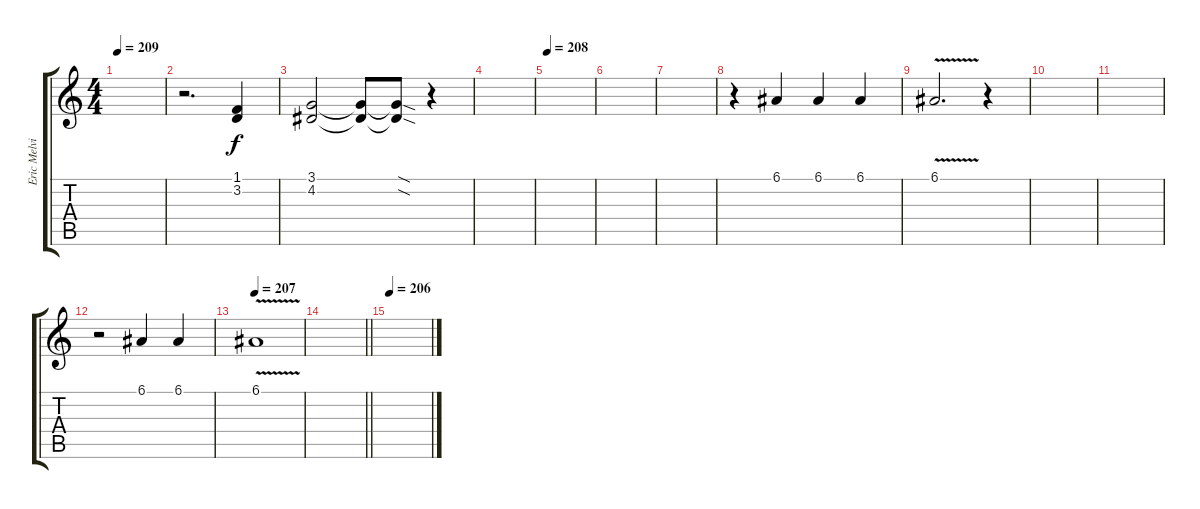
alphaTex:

\track ("Eric Melvin" "Eric Melvi") {instrument tenorsax}
\staff {score tabs}
\tuning (E4 B3 G3 D3 A2 E2) {hide}
\ts (4 4)
\tempo 209
\clef g2
\ks c
|
r.2{d} (1.1 3.2).4 |
(3.1 4.2).2 (3.1{t} 4.2{t}).8 (3.1{sod t} 4.2{sod t}).8 r.4 |
|
\tempo 208
|
|
|
r.4 6.1.4 6.1.4 6.1.4 |
6.1{v}.2{d} r.4 |
|
|
r.2 6.1.4 6.1.4 |
\tempo 207
6.1{v}.1 |
\barLineRight lightlight
|
\section ("" "")
\tempo 206
